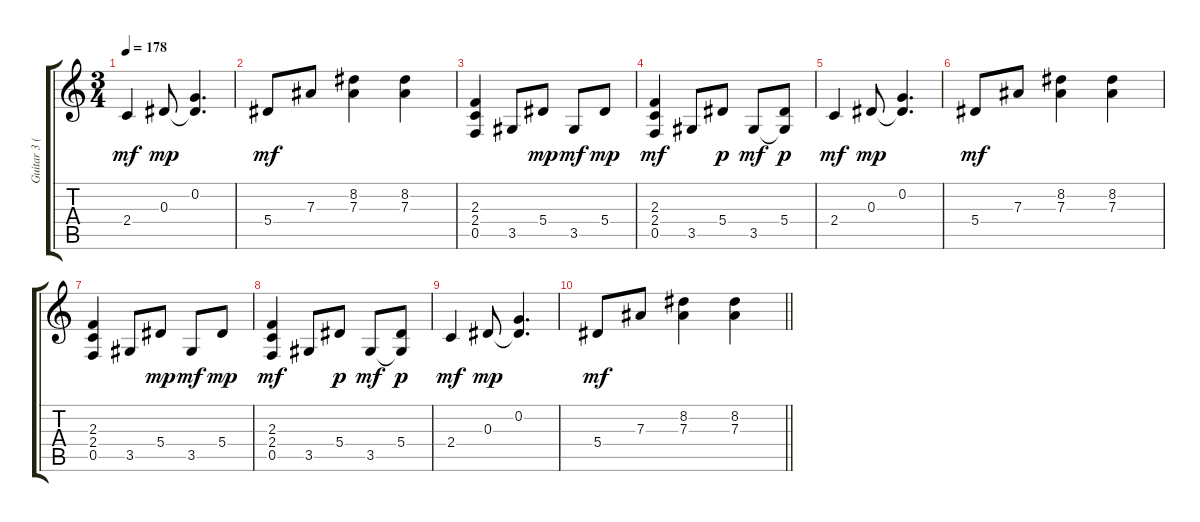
\track ("Guitar 3 (Rhytm)" "Guitar 3 (") {instrument distortionguitar}
\staff {score tabs}
\tuning (C4 G3 Eb3 Bb2 F2 C2) {hide}
\ts (3 4)
\tempo 178
\clef g2
\ks c
2.4.4{dy mf} 0.3.8{dy mp} (0.2 0.3{t}).4{d} |
5.4.8{dy mf} 7.3.8 (8.2 7.3).4 (8.2 7.3).4 |
(2.3 2.4 0.5).4 3.5.8 5.4.8{dy mp} 3.5.8{dy mf} 5.4.8{dy mp} |
(2.3 2.4 0.5).4{dy mf} 3.5.8 5.4.8{dy p} 3.5.8{dy mf} (5.4 3.5{t}).8{dy p} |
2.4.4{dy mf} 0.3.8{dy mp} (0.2 0.3{t}).4{d} |
5.4.8{dy mf} 7.3.8 (8.2 7.3).4 (8.2 7.3).4 |
(2.3 2.4 0.5).4 3.5.8 5.4.8{dy mp} 3.5.8{dy mf} 5.4.8{dy mp} |
(2.3 2.4 0.5).4{dy mf} 3.5.8 5.4.8{dy p} 3.5.8{dy mf} (5.4 3.5{t}).8{dy p} |
2.4.4{dy mf} 0.3.8{dy mp} (0.2 0.3{t}).4{d} |
\barLineRight lightlight
5.4.8{dy mf} 7.3.8 (8.2 7.3).4 (8.2 7.3).4
